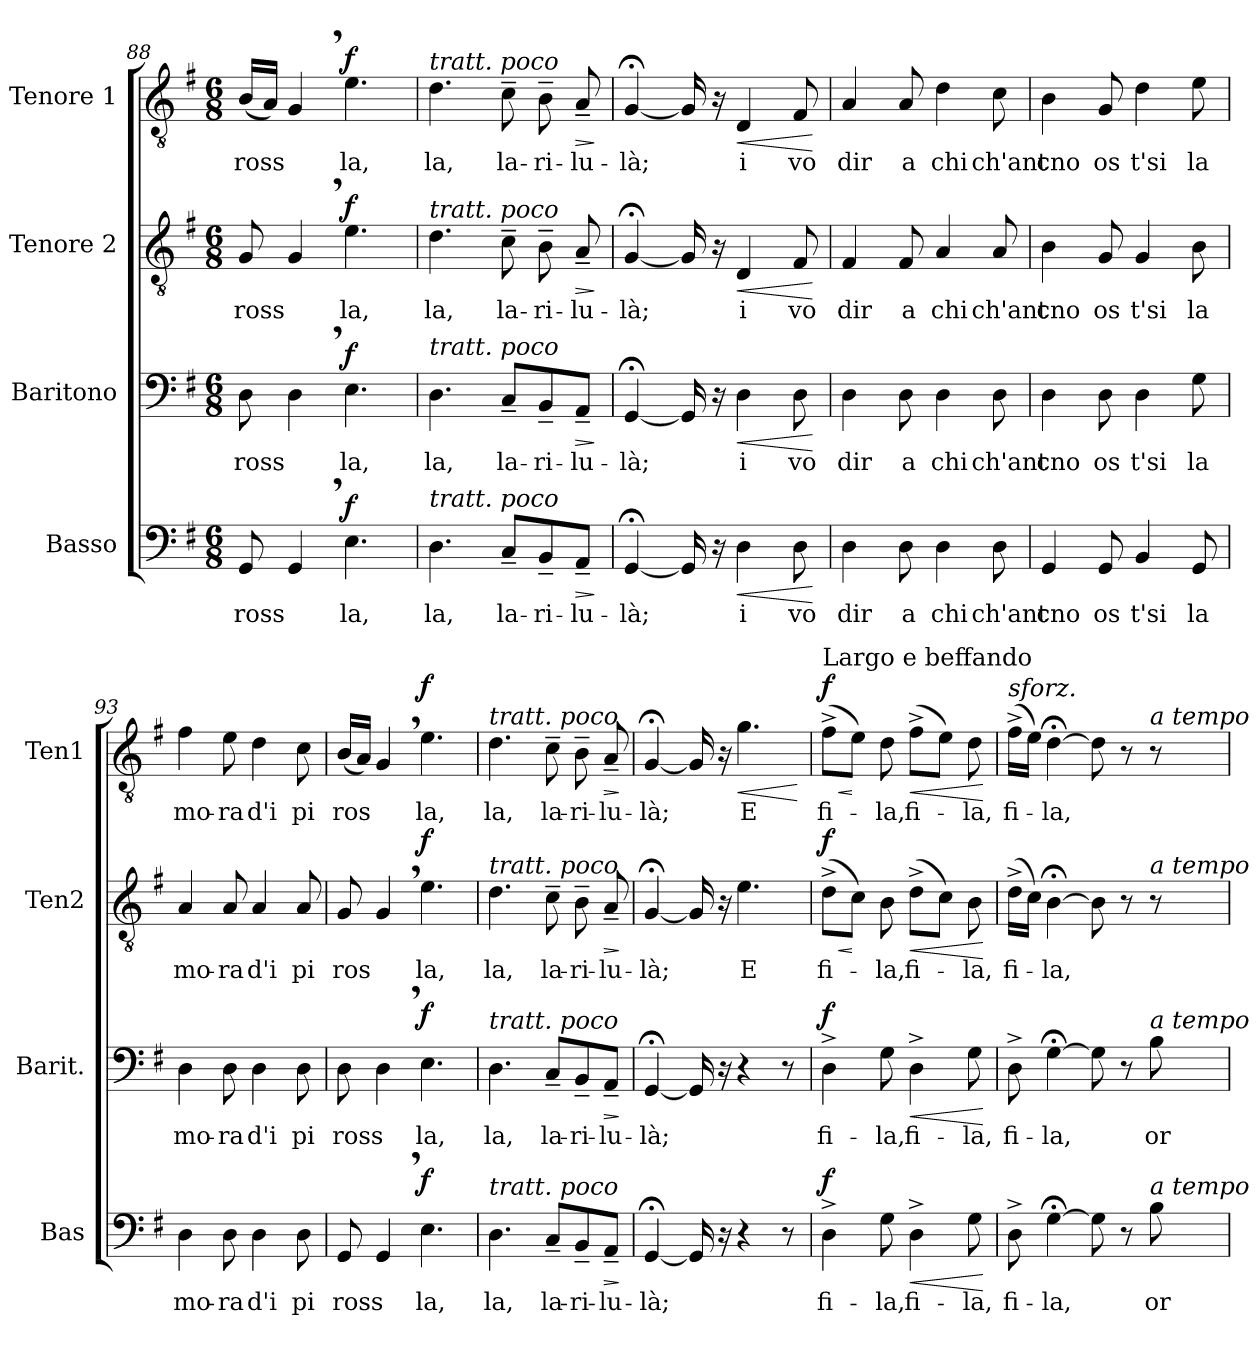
**kern	**text	**dynam	**kern	**text	**dynam	**kern	**text	**dynam	**kern	**text	**dynam
*part4	*part4	*part4	*part3	*part3	*part3	*part2	*part2	*part2	*part1	*part1	*part1
*staff4	*staff4	*staff4	*staff3	*staff3	*staff3	*staff2	*staff2	*staff2	*staff1	*staff1	*staff1
*I"Basso	*	*	*I"Baritono	*	*	*I"Tenore 2	*	*	*I"Tenore 1	*	*
*I'Bas	*	*	*I'Barit.	*	*	*I'Ten2	*	*	*I'Ten1	*	*
*clefF4	*	*	*clefF4	*	*	*clefGv2	*	*	*clefGv2	*	*
*k[f#]	*	*	*k[f#]	*	*	*k[f#]	*	*	*k[f#]	*	*
*M6/8	*	*	*M6/8	*	*	*M6/8	*	*	*M6/8	*	*
=88	=88	=88	=88	=88	=88	=88	=88	=88	=88	=88	=88
!	!LO:LY:b	!	!	!LO:LY:b	!	!	!LO:LY:b	!	!	!LO:LY:b	!
8GG/	-ross	.	8D\	-ross	.	8G/	-ross	.	(<16B/LL	-ross	.
.	.	.	.	.	.	.	.	.	16A/JJ)	.	.
4GG,/	.	.	4D,\	.	.	4G,/	.	.	4G,/	.	.
!	!LO:LY:b	!LO:DY:a	!	!LO:LY:b	!LO:DY:a	!	!LO:LY:b	!LO:DY:a	!	!LO:LY:b	!LO:DY:a
4.E\	la,	f	4.E\	la,	f	4.e\	la,	f	4.e\	la,	f
=89	=89	=89	=89	=89	=89	=89	=89	=89	=89	=89	=89
!	!	!	!	!	!	!	!	!	!LO:TX:a:i:t=tratt. poco	!	!
!	!	!	!	!	!	!LO:TX:a:i:t=tratt. poco	!	!	!	!	!
!	!	!	!LO:TX:a:i:t=tratt. poco	!	!	!	!	!	!	!	!
!LO:TX:a:i:t=tratt. poco	!	!	!	!	!	!	!	!	!	!	!
!	!LO:LY:b	!	!	!LO:LY:b	!	!	!LO:LY:b	!	!	!LO:LY:b	!
4.D\	la,	.	4.D\	la,	.	4.d\	la,	.	4.d\	la,	.
!	!LO:LY:b	!	!	!LO:LY:b	!	!	!LO:LY:b	!	!	!LO:LY:b	!
8C~/L	la-	.	8C~/L	la-	.	8c~\	la-	.	8c~\	la-	.
!	!LO:LY:b	!	!	!LO:LY:b	!	!	!LO:LY:b	!	!	!LO:LY:b	!
8BB~/	-ri-	.	8BB~/	-ri-	.	8B~\	-ri-	.	8B~\	-ri-	.
!	!LO:LY:b	!LO:HP:b	!	!LO:LY:b	!LO:HP:b	!	!LO:LY:b	!LO:HP:b	!	!LO:LY:b	!LO:HP:b
8AA~/J	-lu-	>	8AA~/J	-lu-	>	8A~/	-lu-	>	8A~/	-lu-	>
.	.	]	.	.	]	.	.	]	.	.	]
=90	=90	=90	=90	=90	=90	=90	=90	=90	=90	=90	=90
!	!LO:LY:b	!	!	!LO:LY:b	!	!	!LO:LY:b	!	!	!LO:LY:b	!
[4GG;</	-là;	.	[4GG;</	-là;	.	[4G;</	-là;	.	[4G;</	-là;	.
16GG/]	.	.	16GG/]	.	.	16G/]	.	.	16G/]	.	.
16r	.	.	16r	.	.	16r	.	.	16r	.	.
!	!LO:LY:b	!LO:HP:b	!	!LO:LY:b	!LO:HP:b	!	!LO:LY:b	!LO:HP:b	!	!LO:LY:b	!LO:HP:b
4D\	i	<	4D\	i	<	4D/	i	<	4D/	i	<
!	!LO:LY:b	!	!	!LO:LY:b	!	!	!LO:LY:b	!	!	!LO:LY:b	!
8D\	vo	.	8D\	vo	.	8F#/	vo	.	8F#/	vo	.
.	.	[	.	.	[	.	.	[	.	.	[
=91	=91	=91	=91	=91	=91	=91	=91	=91	=91	=91	=91
!	!LO:LY:b	!	!	!LO:LY:b	!	!	!LO:LY:b	!	!	!LO:LY:b	!
4D\	dir	.	4D\	dir	.	4F#/	-dir	.	4A/	dir	.
!	!LO:LY:b	!	!	!LO:LY:b	!	!	!LO:LY:b	!	!	!LO:LY:b	!
8D\	a	.	8D\	a	.	8F#/	a	.	8A/	a	.
!	!LO:LY:b	!	!	!LO:LY:b	!	!	!LO:LY:b	!	!	!LO:LY:b	!
4D\	chi	.	4D\	chi	.	4A/	chi	.	4d\	chi	.
!	!LO:LY:b	!	!	!LO:LY:b	!	!	!LO:LY:b	!	!	!LO:LY:b	!
8D\	ch'ant	.	8D\	ch'ant	.	8A/	ch'ant	.	8c\	ch'ant	.
=92	=92	=92	=92	=92	=92	=92	=92	=92	=92	=92	=92
!	!LO:LY:b	!	!	!LO:LY:b	!	!	!LO:LY:b	!	!	!LO:LY:b	!
4GG/	-cno	.	4D\	-cno	.	4B\	cno	.	4B\	cno	.
!	!LO:LY:b	!	!	!LO:LY:b	!	!	!LO:LY:b	!	!	!LO:LY:b	!
8GG/	os	.	8D\	os	.	8G/	os	.	8G/	os	.
!	!LO:LY:b	!	!	!LO:LY:b	!	!	!LO:LY:b	!	!	!LO:LY:b	!
4BB/	t'si	.	4D\	t'si	.	4G/	t'si	.	4d\	t'si	.
!	!LO:LY:b	!	!	!LO:LY:b	!	!	!LO:LY:b	!	!	!LO:LY:b	!
8GG/	la	.	8G\	la	.	8B\	la	.	8e\	la	.
=93	=93	=93	=93	=93	=93	=93	=93	=93	=93	=93	=93
!	!LO:LY:b	!	!	!LO:LY:b	!	!	!LO:LY:b	!	!	!LO:LY:b	!
4D\	mo-	.	4D\	mo-	.	4A/	mo-	.	4f#\	mo-	.
!	!LO:LY:b	!	!	!LO:LY:b	!	!	!LO:LY:b	!	!	!LO:LY:b	!
8D\	-ra	.	8D\	-ra	.	8A/	-ra	.	8e\	-ra	.
!	!LO:LY:b	!	!	!LO:LY:b	!	!	!LO:LY:b	!	!	!LO:LY:b	!
4D\	d'i	.	4D\	d'i	.	4A/	d'i	.	4d\	d'i	.
!	!LO:LY:b	!	!	!LO:LY:b	!	!	!LO:LY:b	!	!	!LO:LY:b	!
8D\	pi	.	8D\	pi	.	8A/	pi	.	8c\	pi	.
!!LO:PB:g=z
=94	=94	=94	=94	=94	=94	=94	=94	=94	=94	=94	=94
!	!LO:LY:b	!	!	!LO:LY:b	!	!	!LO:LY:b	!	!	!LO:LY:b	!
8GG/	-ross	.	8D\	-ross	.	8G/	-ros	.	(<16B/LL	-ros	.
.	.	.	.	.	.	.	.	.	16A/JJ)	.	.
4GG,/	.	.	4D,\	.	.	4G,/	.	.	4G,/	.	.
!	!LO:LY:b	!LO:DY:a	!	!LO:LY:b	!LO:DY:a	!	!LO:LY:b	!LO:DY:a	!	!LO:LY:b	!LO:DY:a
4.E\	la,	f	4.E\	la,	f	4.e\	la,	f	4.e\	la,	f
=95	=95	=95	=95	=95	=95	=95	=95	=95	=95	=95	=95
!	!	!	!	!	!	!	!	!	!LO:TX:a:i:t=tratt. poco	!	!
!	!	!	!	!	!	!LO:TX:a:i:t=tratt. poco	!	!	!	!	!
!	!	!	!LO:TX:a:i:t=tratt. poco	!	!	!	!	!	!	!	!
!LO:TX:a:i:t=tratt. poco	!	!	!	!	!	!	!	!	!	!	!
!	!LO:LY:b	!	!	!LO:LY:b	!	!	!LO:LY:b	!	!	!LO:LY:b	!
4.D\	la,	.	4.D\	la,	.	4.d\	la,	.	4.d\	la,	.
!	!LO:LY:b	!	!	!LO:LY:b	!	!	!LO:LY:b	!	!	!LO:LY:b	!
8C~/L	la-	.	8C~/L	la-	.	8c~\	la-	.	8c~\	la-	.
!	!LO:LY:b	!	!	!LO:LY:b	!	!	!LO:LY:b	!	!	!LO:LY:b	!
8BB~/	-ri-	.	8BB~/	-ri-	.	8B~\	-ri-	.	8B~\	-ri-	.
!	!LO:LY:b	!LO:HP:b	!	!LO:LY:b	!LO:HP:b	!	!LO:LY:b	!LO:HP:b	!	!LO:LY:b	!LO:HP:b
8AA~/J	-lu-	>	8AA~/J	-lu-	>	8A~/	-lu-	>	8A~/	-lu-	>
.	.	]	.	.	]	.	.	]	.	.	]
=96	=96	=96	=96	=96	=96	=96	=96	=96	=96	=96	=96
!	!LO:LY:b	!	!	!LO:LY:b	!	!	!LO:LY:b	!	!	!LO:LY:b	!
[4GG;</	-là;	.	[4GG;</	-là;	.	[4G;</	-là;	.	[4G;</	-là;	.
16GG/]	.	.	16GG/]	.	.	16G/]	.	.	16G/]	.	.
16r	.	.	16r	.	.	16r	.	.	16r	.	.
!	!	!	!	!	!	!	!LO:LY:b	!	!	!LO:LY:b	!LO:HP:b
4r	.	.	4r	.	.	4.e\	E	.	4.g\	E	<
8r	.	.	8r	.	.	.	.	.	.	.	.
.	.	.	.	.	.	.	.	.	.	.	[
=97	=97	=97	=97	=97	=97	=97	=97	=97	=97	=97	=97
!	!	!	!	!	!	!	!	!	!LO:TX:a:t=Largo e beffando	!	!
!	!LO:LY:b	!LO:DY:a	!	!LO:LY:b	!LO:DY:a	!	!LO:LY:b	!LO:HP:b	!	!LO:LY:b	!LO:HP:b
!	!	!	!	!	!	!	!	!LO:DY:n=1:a	!	!	!LO:DY:n=1:a
4D^\	fi-	f	4D^\	fi-	f	(>8d^\L	fi-	< f	(>8f#^\L	fi-	< f
.	.	.	.	.	.	8c\J)	.	[	8e\J)	.	[
!	!LO:LY:b	!	!	!LO:LY:b	!	!	!LO:LY:b	!	!	!LO:LY:b	!
8G\	-la,	.	8G\	-la,	.	8B\	-la,	.	8d\	-la,	.
!	!LO:LY:b	!LO:HP:b	!	!LO:LY:b	!LO:HP:b	!	!LO:LY:b	!LO:HP:b	!	!LO:LY:b	!LO:HP:b
4D^\	fi-	<	4D^\	fi-	<	(>8d^\L	fi-	<	(>8f#^\L	fi-	<
.	.	.	.	.	.	8c\J)	.	.	8e\J)	.	.
!	!LO:LY:b	!	!	!LO:LY:b	!	!	!LO:LY:b	!	!	!LO:LY:b	!
8G\	-la,	.	8G\	-la,	.	8B\	-la,	.	8d\	-la,	.
.	.	[	.	.	[	.	.	[	.	.	[
=98	=98	=98	=98	=98	=98	=98	=98	=98	=98	=98	=98
!	!	!	!	!	!	!	!	!	!LO:TX:a:i:t=sforz.	!	!
!	!LO:LY:b	!	!	!LO:LY:b	!	!	!LO:LY:b	!	!	!LO:LY:b	!
8D^\	fi-	.	8D^\	fi-	.	(>16d^\LL	fi-	.	(>16f#^\LL	fi-	.
.	.	.	.	.	.	16c\JJ)	.	.	16e\JJ)	.	.
!	!LO:LY:b	!	!	!LO:LY:b	!	!	!LO:LY:b	!	!	!LO:LY:b	!
[4G;<\	-la,	.	[4G;<\	-la,	.	[4B;<\	-la,	.	[4d;<\	-la,	.
8G\]	.	.	8G\]	.	.	8B\]	.	.	8d\]	.	.
8r	.	.	8r	.	.	8r	.	.	8r	.	.
!	!	!	!	!	!	!	!	!	!LO:TX:a:i:t=a tempo	!	!
!	!	!	!	!	!	!LO:TX:a:i:t=a tempo	!	!	!	!	!
!	!	!	!LO:TX:a:i:t=a tempo	!	!	!	!	!	!	!	!
!LO:TX:a:i:t=a tempo	!	!	!	!	!	!	!	!	!	!	!
!	!LO:LY:b	!	!	!LO:LY:b	!	!	!	!	!	!	!
8B\	or-	.	8B\	or-	.	8r	.	.	8r	.	.
=	=	=	=	=	=	=	=	=	=	=	=
*-	*-	*-	*-	*-	*-	*-	*-	*-	*-	*-	*-
